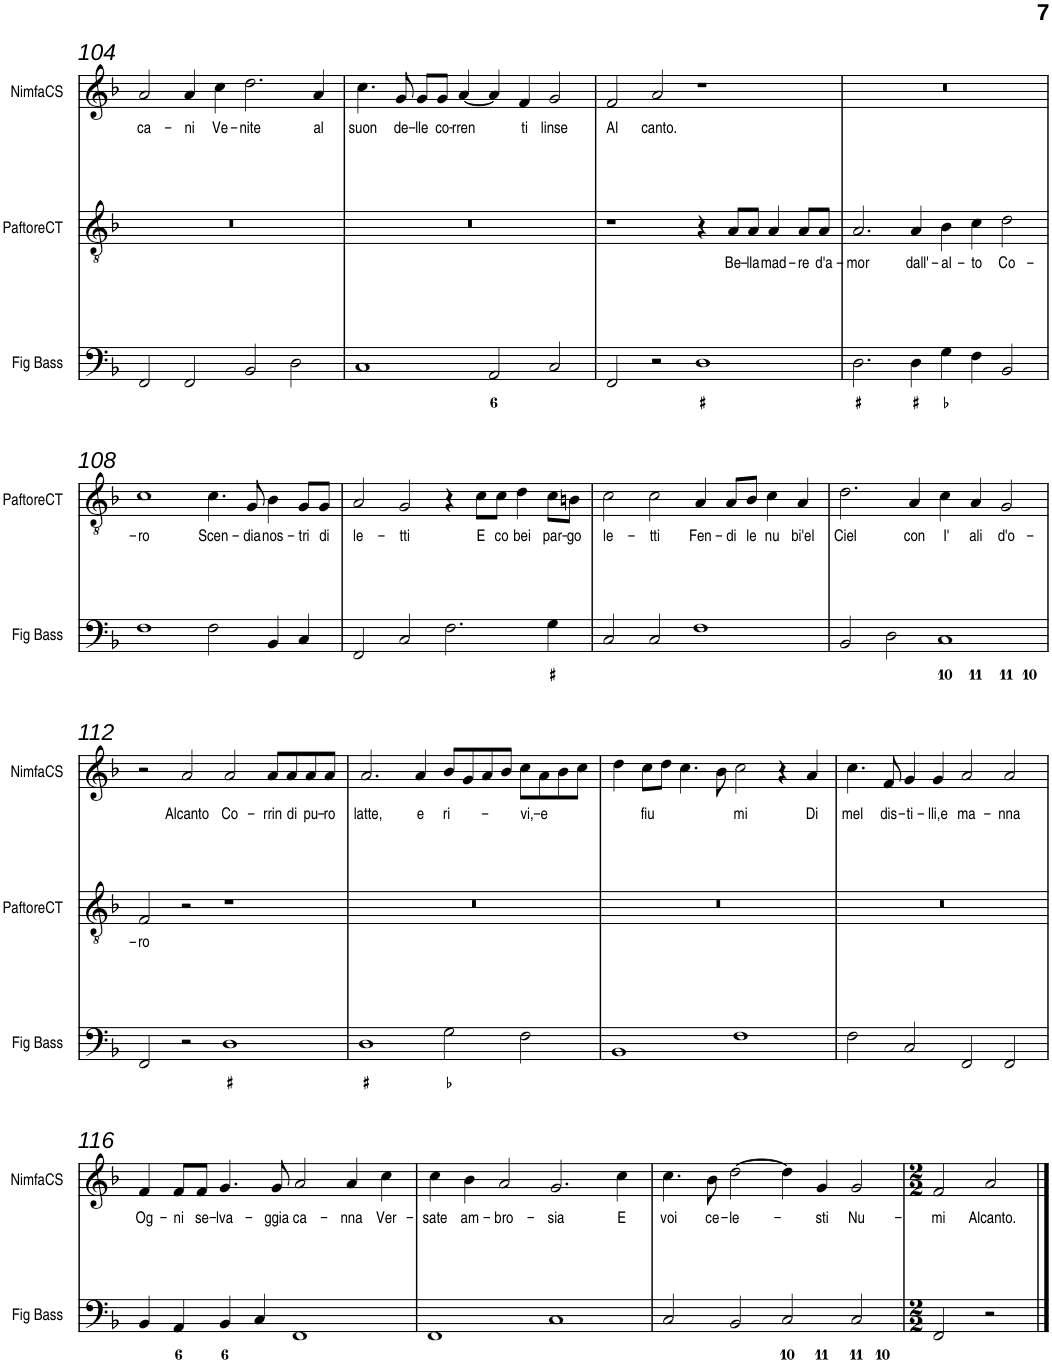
**kern	**kern	**text	**kern	**text
*part3	*part2	*part2	*part1	*part1
*staff3	*staff2	*staff2	*staff1	*staff1
*I"Fig Bass	*I"Paftore del Coro	*	*I"Nimfa del Coro	*
*I'Fig Bass	*	*	*	*
!!LO:PB:g=z
*clefF4	*clefGv2	*	*clefG2	*
*k[b-]	*k[b-]	*	*k[b-]	*
*M4/2	*M4/2	*	*M4/2	*
=104	=104	=104	=104	=104
!	!	!	!	!LO:LY:b
2FF/	0r	.	2a/	ca-
!	!	!	!	!LO:LY:b
2FF/	.	.	4a/	-ni
!	!	!	!	!LO:LY:b
.	.	.	4cc\	Ve-
!	!	!	!	!LO:LY:b
2BB-/	.	.	2.dd\	-nite
2D\	.	.	.	.
!	!	!	!	!LO:LY:b
.	.	.	4a/	al
=105	=105	=105	=105	=105
!	!	!	!	!LO:LY:b
1C	0r	.	4.cc\	suon
!	!	!	!	!LO:LY:b
.	.	.	8g/	de-
!	!	!	!	!LO:LY:b
.	.	.	8g/L	-lle
!	!	!	!	!LO:LY:b
.	.	.	8g/J	co-
!	!	!	!	!LO:LY:b
.	.	.	[4a/	-rren
2AA/	.	.	4a/]	.
!	!	!	!	!LO:LY:b
.	.	.	4f/	ti
!	!	!	!	!LO:LY:b
2C/	.	.	2g/	linse
=106	=106	=106	=106	=106
!	!	!	!	!LO:LY:b
2FF/	1r	.	2f/	Al
!	!	!	!	!LO:LY:b
2r	.	.	2a/	canto.
1D	4r	.	1r	.
!	!	!LO:LY:b	!	!
.	8A/L	Be-	.	.
!	!	!LO:LY:b	!	!
.	8A/J	-lla	.	.
!	!	!LO:LY:b	!	!
.	4A/	mad-	.	.
!	!	!LO:LY:b	!	!
.	8A/L	-re	.	.
!	!	!LO:LY:b	!	!
.	8A/J	d'a-	.	.
=107	=107	=107	=107	=107
!	!	!LO:LY:b	!	!
2.D\	2.A/	-mor	0r	.
!	!	!LO:LY:b	!	!
4D\	4A/	dall'-	.	.
!	!	!LO:LY:b	!	!
4G\	4B-\	-al-	.	.
!	!	!LO:LY:b	!	!
4F\	4c\	-to	.	.
!	!	!LO:LY:b	!	!
2BB-/	2d\	Co-	.	.
!!LO:LB:g=z
=108	=108	=108	=108	=108
!	!	!LO:LY:b	!	!
1F	1c	-ro	0r	.
!	!	!LO:LY:b	!	!
2F\	4.c\	Scen-	.	.
!	!	!LO:LY:b	!	!
.	8G/	-dia	.	.
!	!	!LO:LY:b	!	!
4BB-/	4B-\	nos-	.	.
!	!	!LO:LY:b	!	!
4C/	8G/L	-tri	.	.
!	!	!LO:LY:b	!	!
.	8G/J	di	.	.
=109	=109	=109	=109	=109
!	!	!LO:LY:b	!	!
2FF/	2A/	le-	0r	.
!	!	!LO:LY:b	!	!
2C/	2G/	-tti	.	.
2.F\	4r	.	.	.
!	!	!LO:LY:b	!	!
.	8c\L	E	.	.
!	!	!LO:LY:b	!	!
.	8c\J	co	.	.
!	!	!LO:LY:b	!	!
.	4d\	bei	.	.
!	!	!LO:LY:b	!	!
4G\	8c\L	par-	.	.
!	!	!LO:LY:b	!	!
.	8Bn\J	-go	.	.
=110	=110	=110	=110	=110
!	!	!LO:LY:b	!	!
2C/	2c\	le-	0r	.
!	!	!LO:LY:b	!	!
2C/	2c\	-tti	.	.
!	!	!LO:LY:b	!	!
1F	4A/	Fen-	.	.
!	!	!LO:LY:b	!	!
.	8A/L	-di	.	.
!	!	!LO:LY:b	!	!
.	8B-/J	le	.	.
!	!	!LO:LY:b	!	!
.	4c\	nu	.	.
!	!	!LO:LY:b	!	!
.	4A/	bi'el	.	.
=111	=111	=111	=111	=111
!	!	!LO:LY:b	!	!
2BB-/	2.d\	Ciel	0r	.
2D\	.	.	.	.
!	!	!LO:LY:b	!	!
.	4A/	con	.	.
!	!	!LO:LY:b	!	!
1C	4c\	I'	.	.
!	!	!LO:LY:b	!	!
.	4A/	ali	.	.
!	!	!LO:LY:b	!	!
.	2G/	d'o-	.	.
!!LO:LB:g=z
=112	=112	=112	=112	=112
!	!	!LO:LY:b	!	!
2FF/	2F/	-ro	2r	.
!	!	!	!	!LO:LY:b
2r	2r	.	2a/	Alcanto
!	!	!	!	!LO:LY:b
1D	1r	.	2a/	Co-
!	!	!	!	!LO:LY:b
.	.	.	8a/L	-rrin
!	!	!	!	!LO:LY:b
.	.	.	8a/	di
!	!	!	!	!LO:LY:b
.	.	.	8a/	pu-
!	!	!	!	!LO:LY:b
.	.	.	8a/J	-ro
=113	=113	=113	=113	=113
!	!	!	!	!LO:LY:b
1D	0r	.	2.a/	latte,
!	!	!	!	!LO:LY:b
.	.	.	4a/	e
!	!	!	!	!LO:LY:b
2G\	.	.	8b-/L	ri-
.	.	.	8g/	.
.	.	.	8a/	.
.	.	.	8b-/J	.
!	!	!	!	!LO:LY:b
2F\	.	.	8cc\L	-vi,-
!	!	!	!	!LO:LY:b
.	.	.	8a\	-e
.	.	.	8b-\	.
.	.	.	8cc\J	.
=114	=114	=114	=114	=114
1BB-	0r	.	4dd\	.
!	!	!	!	!LO:LY:b
.	.	.	8cc\L	fiu
.	.	.	8dd\J	.
.	.	.	4.cc\	.
.	.	.	8b-\	.
!	!	!	!	!LO:LY:b
1F	.	.	2cc\	mi
.	.	.	4r	.
!	!	!	!	!LO:LY:b
.	.	.	4a/	Di
=115	=115	=115	=115	=115
!	!	!	!	!LO:LY:b
2F\	0r	.	4.cc\	mel
!	!	!	!	!LO:LY:b
.	.	.	8f/	dis-
!	!	!	!	!LO:LY:b
2C/	.	.	4g/	-ti-
!	!	!	!	!LO:LY:b
.	.	.	4g/	-lli,e
!	!	!	!	!LO:LY:b
2FF/	.	.	2a/	ma-
!	!	!	!	!LO:LY:b
2FF/	.	.	2a/	-nna
!!LO:LB:g=z
=116	=116	=116	=116	=116
!	!	!	!	!LO:LY:b
4BB-/	0r	.	4f/	Og-
!	!	!	!	!LO:LY:b
4AA/	.	.	8f/L	-ni
!	!	!	!	!LO:LY:b
.	.	.	8f/J	se-
!	!	!	!	!LO:LY:b
4BB-/	.	.	4.g/	-lva-
4C/	.	.	.	.
!	!	!	!	!LO:LY:b
.	.	.	8g/	-ggia
!	!	!	!	!LO:LY:b
1FF	.	.	2a/	ca-
!	!	!	!	!LO:LY:b
.	.	.	4a/	-nna
!	!	!	!	!LO:LY:b
.	.	.	4cc\	Ver-
=117	=117	=117	=117	=117
!	!	!	!	!LO:LY:b
1FF	0r	.	4cc\	-sate
!	!	!	!	!LO:LY:b
.	.	.	4b-\	am-
!	!	!	!	!LO:LY:b
.	.	.	2a/	-bro-
!	!	!	!	!LO:LY:b
1C	.	.	2.g/	-sia
!	!	!	!	!LO:LY:b
.	.	.	4cc\	E
=118	=118	=118	=118	=118
!	!	!	!	!LO:LY:b
2C/	0r	.	4.cc\	voi
!	!	!	!	!LO:LY:b
.	.	.	8b-\	ce-
!	!	!	!	!LO:LY:b
2BB-/	.	.	[2dd\	-le-
2C/	.	.	4dd\]	.
!	!	!	!	!LO:LY:b
.	.	.	4g/	sti
!	!	!	!	!LO:LY:b
2C/	.	.	2g/	Nu-
=119	=119	=119	=119	=119
*M2/2	*M2/2	*	*M2/2	*
!	!	!	!	!LO:LY:b
2FF/	1r	.	2f/	-mi
!	!	!	!	!LO:LY:b
2r	.	.	2a/	Alcanto.
==	==	==	==	==
*-	*-	*-	*-	*-
